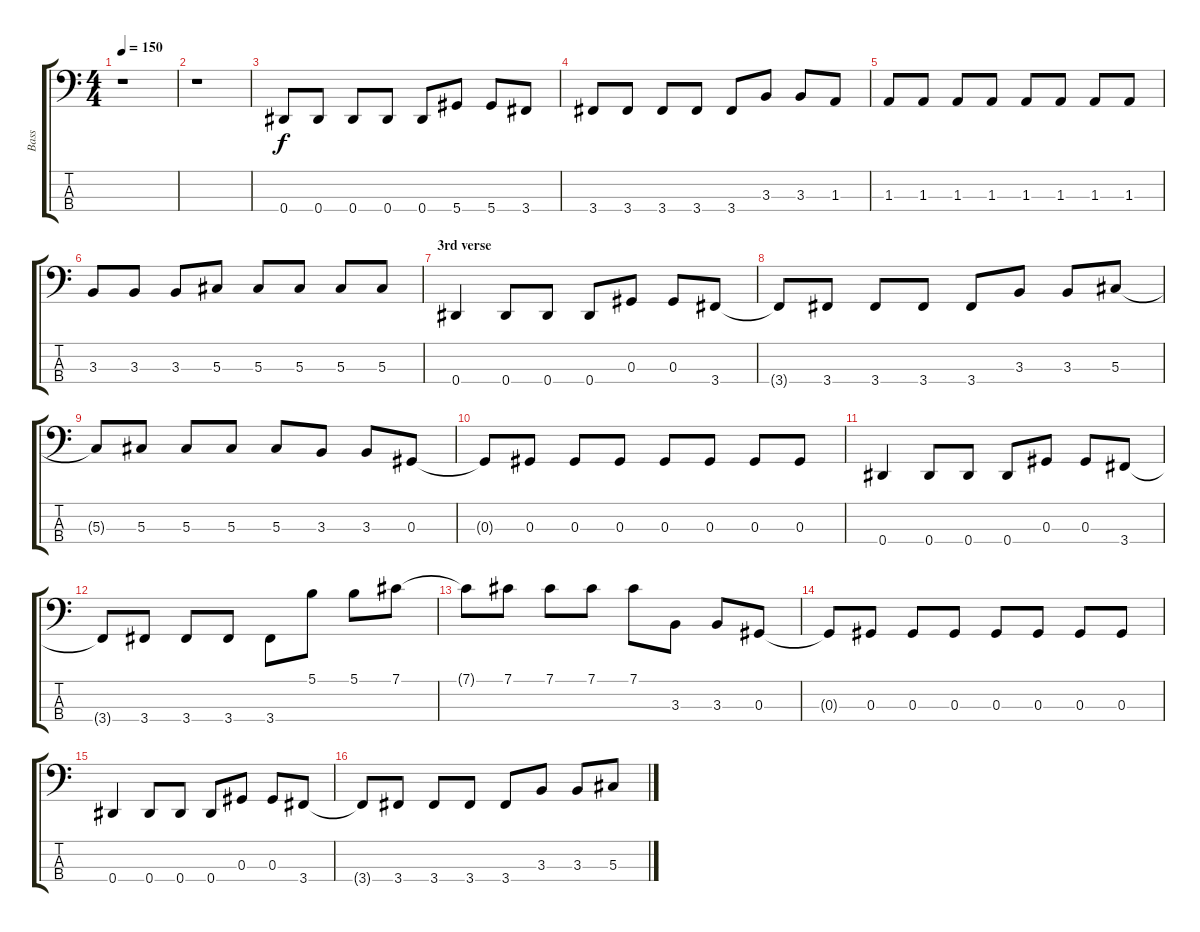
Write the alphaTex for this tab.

\track ("Bass" "Bass") {instrument electricbasspick}
\staff {score tabs}
\tuning (Gb2 Db2 Ab1 Eb1) {hide}
\ts (4 4)
\tempo 150
\clef f4
\ks c
r.1{dy f} |
r.1 |
0.4.8 0.4.8 0.4.8 0.4.8 0.4.8 5.4.8 5.4.8 3.4.8 |
3.4.8 3.4.8 3.4.8 3.4.8 3.4.8 3.3.8 3.3.8 1.3.8 |
1.3.8 1.3.8 1.3.8 1.3.8 1.3.8 1.3.8 1.3.8 1.3.8 |
3.3.8 3.3.8 3.3.8 5.3.8 5.3.8 5.3.8 5.3.8 5.3.8 |
\section ("" "3rd verse")
0.4.4 0.4.8 0.4.8 0.4.8 0.3.8 0.3.8 3.4.8 |
3.4{t}.8 3.4.8 3.4.8 3.4.8 3.4.8 3.3.8 3.3.8 5.3.8 |
5.3{t}.8 5.3.8 5.3.8 5.3.8 5.3.8 3.3.8 3.3.8 0.3.8 |
0.3{t}.8 0.3.8 0.3.8 0.3.8 0.3.8 0.3.8 0.3.8 0.3.8 |
0.4.4 0.4.8 0.4.8 0.4.8 0.3.8 0.3.8 3.4.8 |
3.4{t}.8 3.4.8 3.4.8 3.4.8 3.4.8 5.1.8 5.1.8 7.1.8 |
7.1{t}.8 7.1.8 7.1.8 7.1.8 7.1.8 3.3.8 3.3.8 0.3.8 |
0.3{t}.8 0.3.8 0.3.8 0.3.8 0.3.8 0.3.8 0.3.8 0.3.8 |
0.4.4 0.4.8 0.4.8 0.4.8 0.3.8 0.3.8 3.4.8 |
3.4{t}.8 3.4.8 3.4.8 3.4.8 3.4.8 3.3.8 3.3.8 5.3.8
